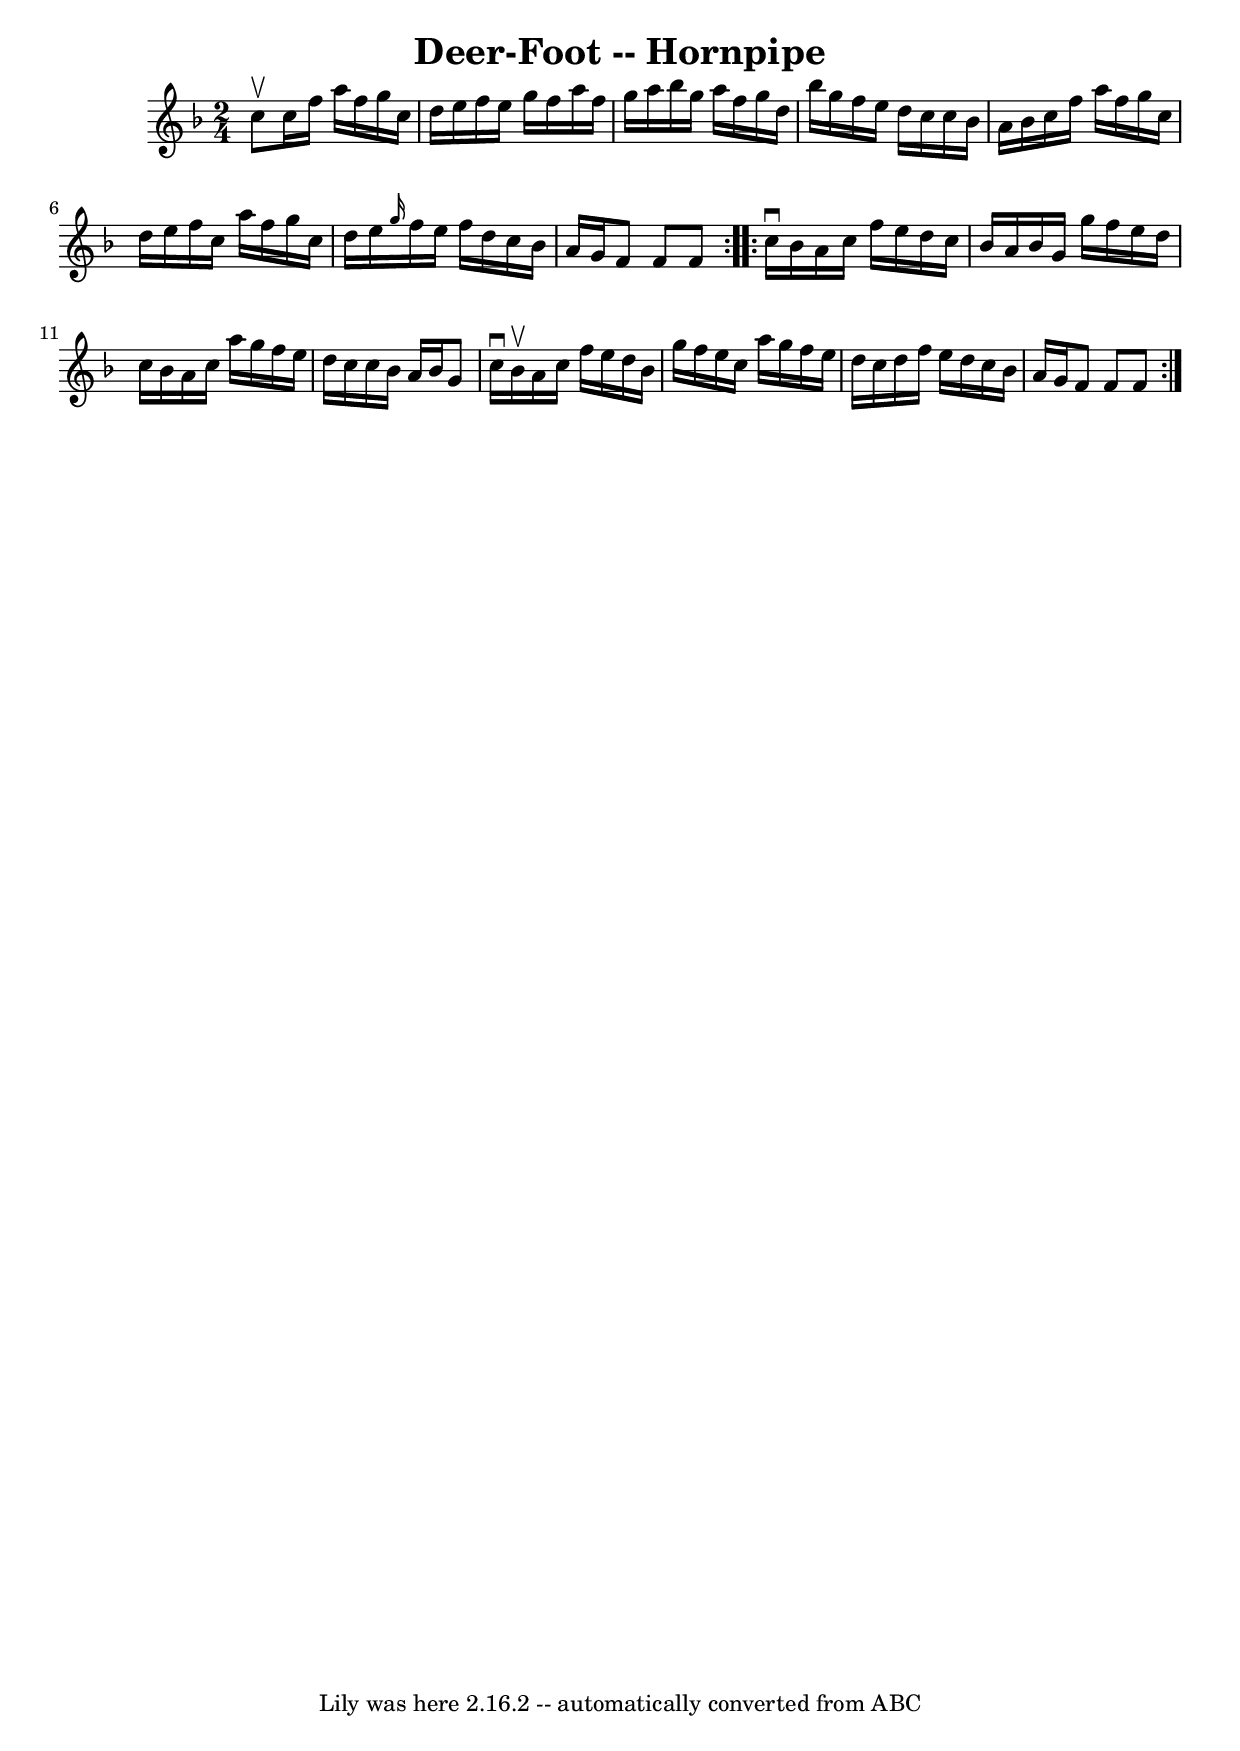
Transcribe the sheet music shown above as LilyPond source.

\version "2.16.2"
\include "Mammoth.ily"
\header {
  %% book = "Cole's 1000 Fiddle Tunes"
 crossRefNumber = "1"
 footnotes = ""
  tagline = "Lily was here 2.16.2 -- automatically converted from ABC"
  title = "Deer-Foot -- Hornpipe"

}
voicedefault =  {



  \repeat volta 2 {

    \time 2/4 
    \key f \major c''8^\upbow  |
 c''16 f''16 a''16 f''16 g''16 c''16 d''16 e''16   |
 f''16 e''16 g''16 f''16 a''16 f''16 g''16 a''16   |
 bes''16 g''16 a''16 f''16 g''16 d''16 bes''16 g''16   |
 f''16 e''16 d''16 c''16 c''16 bes'16 a'16 bes'16   |
 c''16 f''16 a''16 f''16 g''16 c''16 d''16 e''16   |
 f''16 c''16 a''16 f''16 g''16 c''16 d''16 e''16   |
    
    \grace { g''16  
	   } f''16 e''16 f''16 d''16 c''16 bes'16 a'16 g'16   |
 f'8 f'8 f'8  
  }     
  \repeat volta 2 { c''16^\downbow bes'16   |
 a'16 c''16 f''16 e''16 d''16 c''16 bes'16 a'16   |
 bes'16 g'16 g''16 f''16 e''16 d''16 c''16 bes'16   |
 a'16 c''16 a''16 g''16 f''16 e''16 d''16 c''16   |
 c''16 bes'16 a'16 bes'16 g'8 c''16^\downbow bes'16^\upbow  |
 a'16 c''16 f''16 e''16 d''16 bes'16 g''16 f''16   |
 e''16 c''16 a''16 g''16 f''16 e''16 d''16 c''16   |
 d''16 f''16 e''16 d''16 c''16 bes'16 a'16 g'16   |
 f'8 f'8 f'8  
  }   

}

\score{
  <<

    \context Staff="default"
    {
      \voicedefault 
      
    }

  >>
  \layout {
    
  }
  \midi {
  }

}
